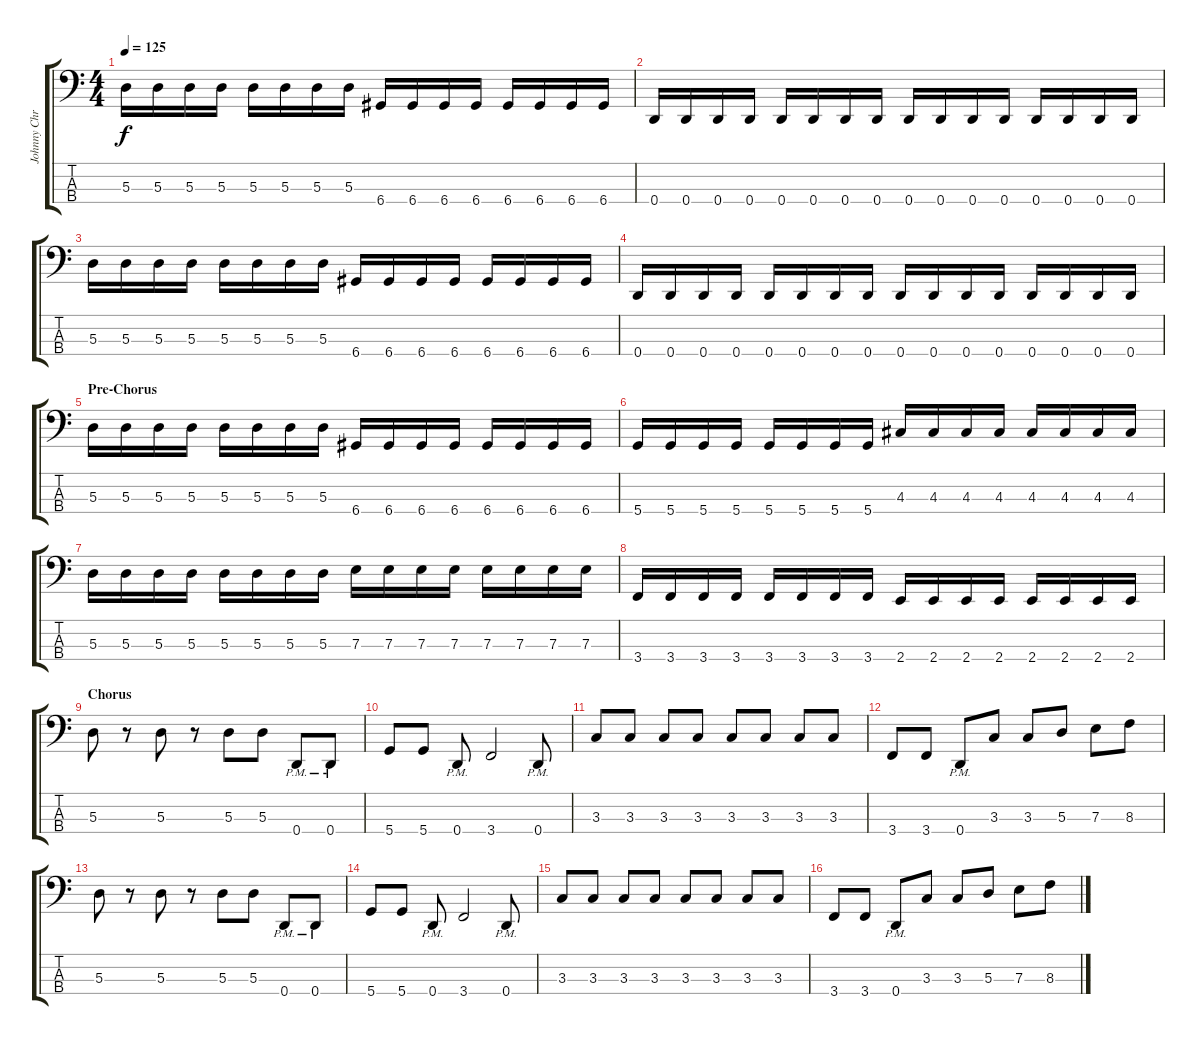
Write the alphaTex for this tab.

\track ("Johnny Christ" "Johnny Chr") {instrument electricbasspick}
\staff {score tabs}
\tuning (G2 D2 A1 D1) {hide}
\ts (4 4)
\tempo 125
\clef f4
\ks c
5.3.16{dy f} 5.3.16 5.3.16 5.3.16 5.3.16 5.3.16 5.3.16 5.3.16 6.4.16 6.4.16 6.4.16 6.4.16 6.4.16 6.4.16 6.4.16 6.4.16 |
0.4.16 0.4.16 0.4.16 0.4.16 0.4.16 0.4.16 0.4.16 0.4.16 0.4.16 0.4.16 0.4.16 0.4.16 0.4.16 0.4.16 0.4.16 0.4.16 |
5.3.16 5.3.16 5.3.16 5.3.16 5.3.16 5.3.16 5.3.16 5.3.16 6.4.16 6.4.16 6.4.16 6.4.16 6.4.16 6.4.16 6.4.16 6.4.16 |
0.4.16 0.4.16 0.4.16 0.4.16 0.4.16 0.4.16 0.4.16 0.4.16 0.4.16 0.4.16 0.4.16 0.4.16 0.4.16 0.4.16 0.4.16 0.4.16 |
\section ("" "Pre-Chorus")
5.3.16 5.3.16 5.3.16 5.3.16 5.3.16 5.3.16 5.3.16 5.3.16 6.4.16 6.4.16 6.4.16 6.4.16 6.4.16 6.4.16 6.4.16 6.4.16 |
5.4.16 5.4.16 5.4.16 5.4.16 5.4.16 5.4.16 5.4.16 5.4.16 4.3.16 4.3.16 4.3.16 4.3.16 4.3.16 4.3.16 4.3.16 4.3.16 |
5.3.16 5.3.16 5.3.16 5.3.16 5.3.16 5.3.16 5.3.16 5.3.16 7.3.16 7.3.16 7.3.16 7.3.16 7.3.16 7.3.16 7.3.16 7.3.16 |
3.4.16 3.4.16 3.4.16 3.4.16 3.4.16 3.4.16 3.4.16 3.4.16 2.4.16 2.4.16 2.4.16 2.4.16 2.4.16 2.4.16 2.4.16 2.4.16 |
\section ("" "Chorus")
5.3.8 r.8 5.3.8 r.8 5.3.8 5.3.8 0.4{pm}.8 0.4{pm}.8 |
5.4.8 5.4.8 0.4{pm}.8 3.4.2 0.4{pm}.8 |
3.3.8 3.3.8 3.3.8 3.3.8 3.3.8 3.3.8 3.3.8 3.3.8 |
3.4.8 3.4.8 0.4{pm}.8 3.3.8 3.3.8 5.3.8 7.3.8 8.3.8 |
5.3.8 r.8 5.3.8 r.8 5.3.8 5.3.8 0.4{pm}.8 0.4{pm}.8 |
5.4.8 5.4.8 0.4{pm}.8 3.4.2 0.4{pm}.8 |
3.3.8 3.3.8 3.3.8 3.3.8 3.3.8 3.3.8 3.3.8 3.3.8 |
3.4.8 3.4.8 0.4{pm}.8 3.3.8 3.3.8 5.3.8 7.3.8 8.3.8
